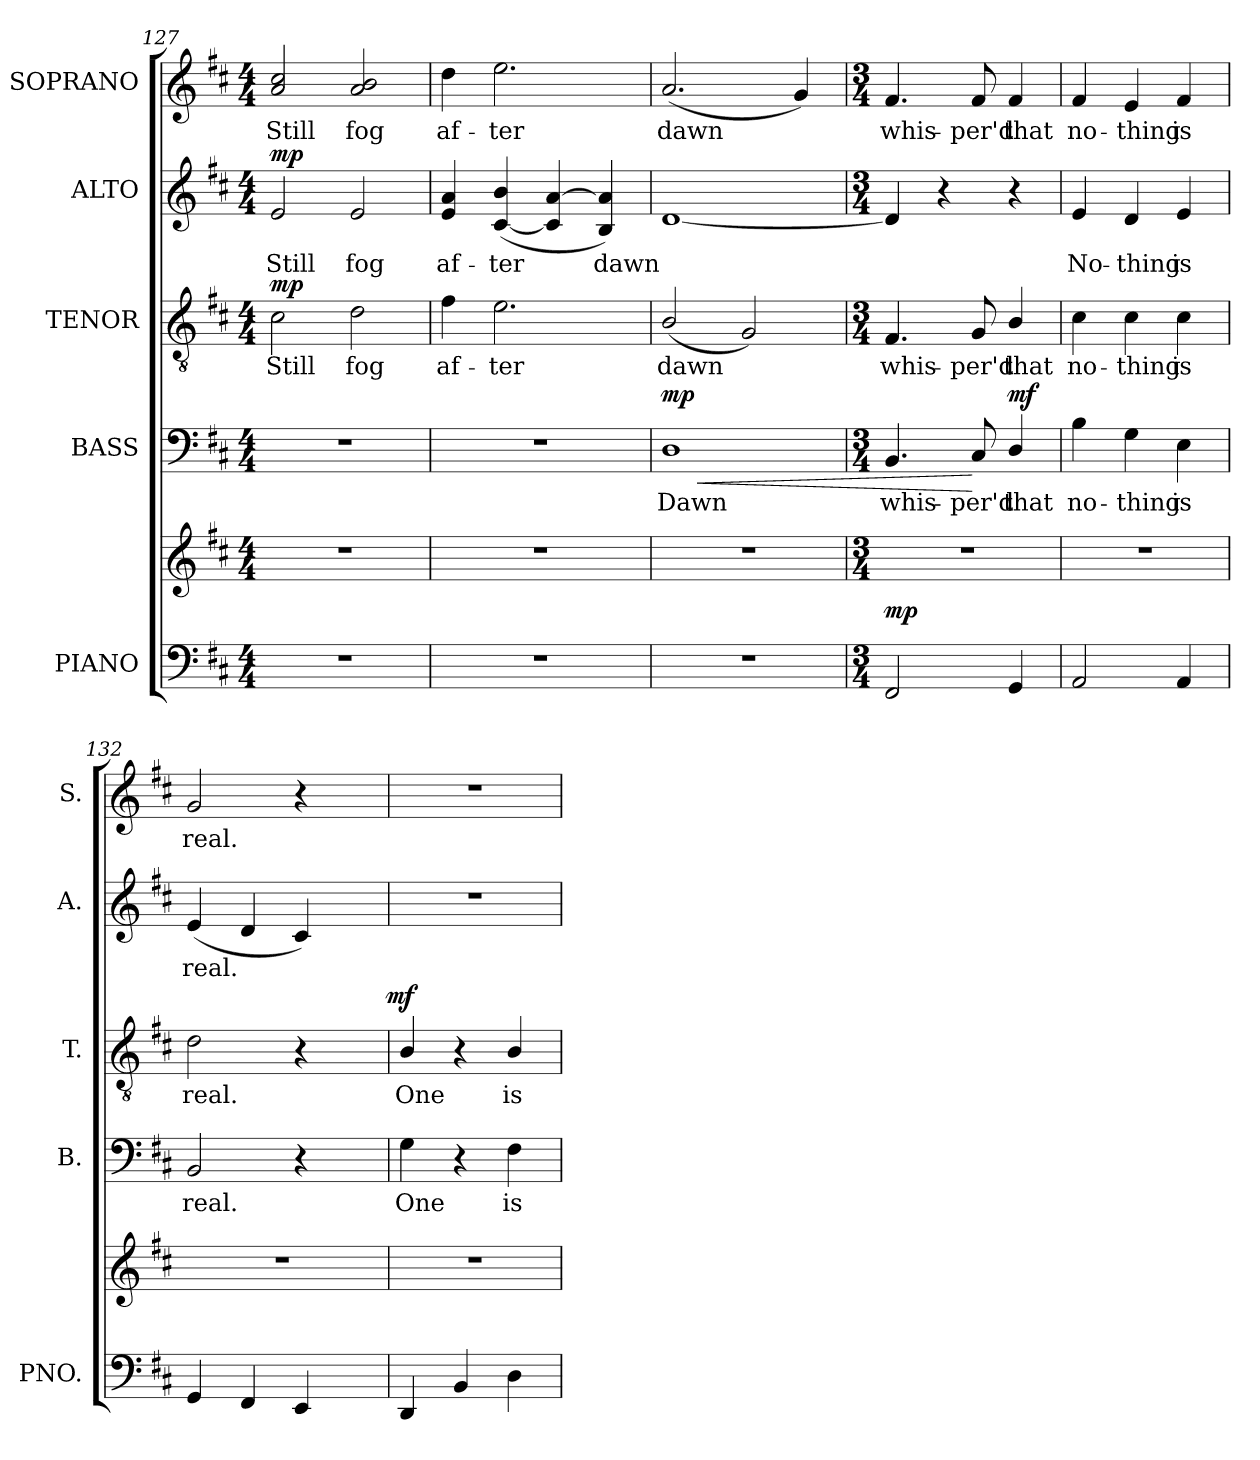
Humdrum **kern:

**kern	**kern	**dynam	**kern	**text	**dynam	**kern	**text	**dynam	**kern	**text	**dynam	**kern	**text
*part5	*part5	*part5	*part4	*part4	*part4	*part3	*part3	*part3	*part2	*part2	*part2	*part1	*part1
*staff6	*staff5	*staff5/6	*staff4	*staff4	*staff4	*staff3	*staff3	*staff3	*staff2	*staff2	*staff2	*staff1	*staff1
*I"PIANO	*	*	*I"BASS	*	*	*I"TENOR	*	*	*I"ALTO	*	*	*I"SOPRANO	*
*I'PNO.	*	*	*I'B.	*	*	*I'T.	*	*	*I'A.	*	*	*I'S.	*
*clefF4	*clefG2	*	*clefF4	*	*	*clefGv2	*	*	*clefG2	*	*	*clefG2	*
*	*	*	*	*	*	*ITrd7c12	*	*	*	*	*	*	*
*k[f#c#]	*k[f#c#]	*	*k[f#c#]	*	*	*k[f#c#]	*	*	*k[f#c#]	*	*	*k[f#c#]	*
*D:	*D:	*	*D:	*	*	*D:	*	*	*D:	*	*	*D:	*
*M4/4	*M4/4	*	*M4/4	*	*	*M4/4	*	*	*M4/4	*	*	*M4/4	*
=127	=127	=127	=127	=127	=127	=127	=127	=127	=127	=127	=127	=127	=127
!	!	!	!	!	!	!	!LO:LY:b:color=#000000	!	!	!	!	!	!
!	!	!	!	!	!	!	!	!	!	!LO:LY:b:color=#000000	!	!	!
!	!	!	!	!	!	!	!	!	!	!	!	!	!LO:LY:b:color=#000000
1r	1r	.	1r	.	.	2C#i\	Still	mp	2ei/	Still	mp	2ai/ 2cc#i	Still
!	!	!	!	!	!	!	!LO:LY:b:color=#000000	!	!	!	!	!	!
!	!	!	!	!	!	!	!	!	!	!LO:LY:b:color=#000000	!	!	!
!	!	!	!	!	!	!	!	!	!	!	!	!	!LO:LY:b:color=#000000
.	.	.	.	.	.	2Di\	fog	.	2ei/	fog	.	2ai/ 2bi	fog
=128	=128	=128	=128	=128	=128	=128	=128	=128	=128	=128	=128	=128	=128
!	!	!	!	!	!	!	!LO:LY:b:color=#000000	!	!	!	!	!	!
!	!	!	!	!	!	!	!	!	!	!LO:LY:b:color=#000000	!	!	!
!	!	!	!	!	!	!	!	!	!	!	!	!	!LO:LY:b:color=#000000
1r	1r	.	1r	.	.	4F#i\	af-	.	4ei/ 4ai	af-	.	4ddi\	af-
!	!	!	!	!	!	!	!LO:LY:b:color=#000000	!	!	!	!	!	!
!	!	!	!	!	!	!	!	!	!	!LO:LY:b:color=#000000	!	!	!
!	!	!	!	!	!	!	!	!	!	!	!	!	!LO:LY:b:color=#000000
.	.	.	.	.	.	2.Ei\	-ter	.	([4c#i/ 4bi	-ter	.	2.eei\	-ter
.	.	.	.	.	.	.	.	.	4c#i/] [4ai	.	.	.	.
!	!	!	!	!	!	!	!	!	!	!LO:LY:b:color=#000000	!	!	!
.	.	.	.	.	.	.	.	.	4Bi/ 4ai])	dawn	.	.	.
=129	=129	=129	=129	=129	=129	=129	=129	=129	=129	=129	=129	=129	=129
!	!	!	!	!LO:LY:b:color=#000000	!LO:HP:b	!	!	!	!	!	!	!	!
!	!	!	!	!	!	!	!LO:LY:b:color=#000000	!	!	!	!	!	!
!	!	!	!	!	!	!	!	!	!	!	!	!	!LO:LY:b:color=#000000
1r	1r	.	1Di	Dawn	< mp	(2BBi/	dawn	.	[1di	.	.	(2.ai/	dawn
.	.	.	.	.	.	2GGi/)	.	.	.	.	.	.	.
.	.	.	.	.	.	.	.	.	.	.	.	4gi/)	.
=130	=130	=130	=130	=130	=130	=130	=130	=130	=130	=130	=130	=130	=130
*M3/4	*M3/4	*	*M3/4	*	*	*M3/4	*	*	*M3/4	*	*	*M3/4	*
!	!LO:N:vis=1	!	!	!	!	!	!	!	!	!	!	!	!
!	!	!	!	!LO:LY:b:color=#000000	!	!	!	!	!	!	!	!	!
!	!	!	!	!	!	!	!LO:LY:b:color=#000000	!	!	!	!	!	!
!	!	!	!	!	!	!	!	!	!	!	!	!	!LO:LY:b:color=#000000
2FF#i/	2.r	mp	4.BBi/	whis-	.	4.FF#i/	whis-	.	4di/]	.	.	4.f#i/	whis-
.	.	.	.	.	.	.	.	.	4r	.	.	.	.
!	!	!	!	!LO:LY:b:color=#000000	!	!	!	!	!	!	!	!	!
!	!	!	!	!	!	!	!LO:LY:b:color=#000000	!	!	!	!	!	!
!	!	!	!	!	!	!	!	!	!	!	!	!	!LO:LY:b:color=#000000
.	.	.	8C#i/	-per'd	[	8GGi/	-per'd	.	.	.	.	8f#i/	-per'd
!	!	!	!	!LO:LY:b:color=#000000	!	!	!	!	!	!	!	!	!
!	!	!	!	!	!	!	!LO:LY:b:color=#000000	!	!	!	!	!	!
!	!	!	!	!	!	!	!	!	!	!	!	!	!LO:LY:b:color=#000000
4GGi/	.	.	4Di/	that	mf	4BBi/	that	.	4r	.	.	4f#i/	that
!!LO:PB:g=z
=131	=131	=131	=131	=131	=131	=131	=131	=131	=131	=131	=131	=131	=131
!	!LO:N:vis=1	!	!	!	!	!	!	!	!	!	!	!	!
!	!	!	!	!LO:LY:b:color=#000000	!	!	!	!	!	!	!	!	!
!	!	!	!	!	!	!	!LO:LY:b:color=#000000	!	!	!	!	!	!
!	!	!	!	!	!	!	!	!	!	!LO:LY:b:color=#000000	!	!	!
!	!	!	!	!	!	!	!	!	!	!	!	!	!LO:LY:b:color=#000000
2AAi/	2.r	.	4Bi\	no-	.	4C#i\	no-	.	4ei/	No-	.	4f#i/	no-
!	!	!	!	!LO:LY:b:color=#000000	!	!	!	!	!	!	!	!	!
!	!	!	!	!	!	!	!LO:LY:b:color=#000000	!	!	!	!	!	!
!	!	!	!	!	!	!	!	!	!	!LO:LY:b:color=#000000	!	!	!
!	!	!	!	!	!	!	!	!	!	!	!	!	!LO:LY:b:color=#000000
.	.	.	4Gi\	-thing	.	4C#i\	-thing	.	4di/	-thing	.	4ei/	-thing
!	!	!	!	!LO:LY:b:color=#000000	!	!	!	!	!	!	!	!	!
!	!	!	!	!	!	!	!LO:LY:b:color=#000000	!	!	!	!	!	!
!	!	!	!	!	!	!	!	!	!	!LO:LY:b:color=#000000	!	!	!
!	!	!	!	!	!	!	!	!	!	!	!	!	!LO:LY:b:color=#000000
4AAi/	.	.	4Ei\	is	.	4C#i\	is	.	4ei/	is	.	4f#i/	is
=132	=132	=132	=132	=132	=132	=132	=132	=132	=132	=132	=132	=132	=132
!	!LO:N:vis=1	!	!	!	!	!	!	!	!	!	!	!	!
!	!	!	!	!LO:LY:b:color=#000000	!	!	!	!	!	!	!	!	!
!	!	!	!	!	!	!	!LO:LY:b:color=#000000	!	!	!	!	!	!
!	!	!	!	!	!	!	!	!	!	!LO:LY:b:color=#000000	!	!	!
!	!	!	!	!	!	!	!	!	!	!	!	!	!LO:LY:b:color=#000000
*	*	*	*	*	*	*^	*	*	*	*	*	*	*
4GGi/	2.r	.	2BBi/	real.	.	2Di\	2ryy	real.	.	(4ei/	real.	.	2gi/	real.
4FF#i/	.	.	.	.	.	.	.	.	.	4di/	.	.	.	.
4EEi/	.	.	4r	.	.	4r	8ryy	.	.	4c#i/)	.	.	4r	.
.	.	.	.	.	.	.	16ryy	.	.	.	.	.	.	.
.	.	.	.	.	.	.	32ryy	.	.	.	.	.	.	.
.	.	.	.	.	.	.	64ryy	.	.	.	.	.	.	.
.	.	.	.	.	.	.	128...ryy	.	.	.	.	.	.	.
.	.	.	.	.	.	.	1024ryy	.	mf	.	.	.	.	.
=133	=133	=133	=133	=133	=133	=133	=133	=133	=133	=133	=133	=133	=133	=133
!	!LO:N:vis=1	!	!	!	!	!	!	!	!	!	!	!	!	!
*	*	*	*	*	*	*v	*v	*	*	*	*	*	*	*
*	*	*	*	*	*	*^	*	*	*	*	*	*	*
!	!	!	!	!LO:LY:b:color=#000000	!	!	!	!	!	!	!	!	!	!
*	*	*	*	*	*	*v	*v	*	*	*	*	*	*	*
*	*	*	*	*	*	*^	*	*	*	*	*	*	*
!	!	!	!	!	!	!	!	!LO:LY:b:color=#000000	!	!LO:N:vis=1	!	!	!LO:N:vis=1	!
*	*	*	*	*	*	*v	*v	*	*	*	*	*	*	*
4DDi/	2.r	.	4Gi\	One	.	4BBi/	One	.	2.r	.	.	2.r	.
4BBi/	.	.	4r	.	.	4r	.	.	.	.	.	.	.
!	!	!	!	!LO:LY:b:color=#000000	!	!	!	!	!	!	!	!	!
!	!	!	!	!	!	!	!LO:LY:b:color=#000000	!	!	!	!	!	!
4Di\	.	.	4F#i\	is-	.	4BBi/	is-	.	.	.	.	.	.
=	=	=	=	=	=	=	=	=	=	=	=	=	=
*-	*-	*-	*-	*-	*-	*-	*-	*-	*-	*-	*-	*-	*-
